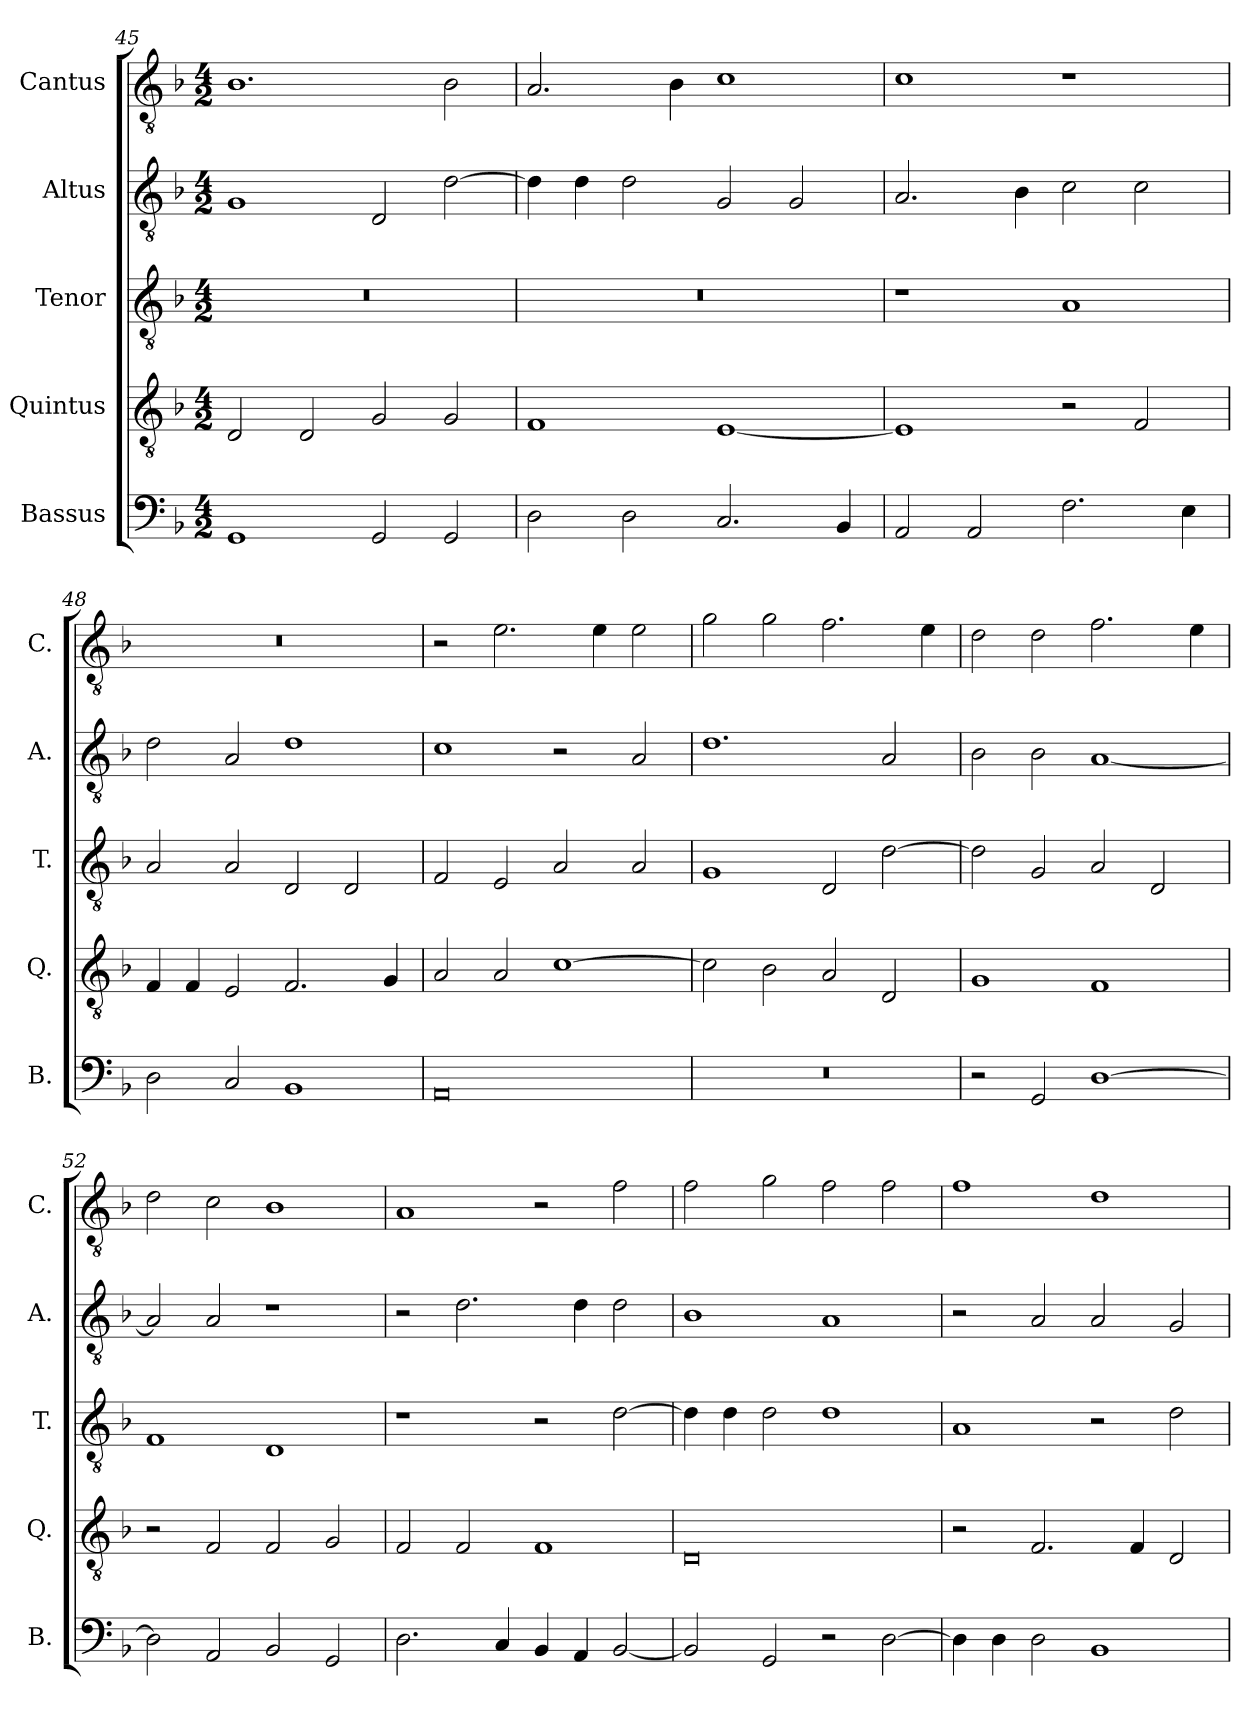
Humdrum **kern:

**kern	**kern	**kern	**kern	**kern
*part5	*part4	*part3	*part2	*part1
*staff5	*staff4	*staff3	*staff2	*staff1
*I"Bassus	*I"Quintus	*I"Tenor	*I"Altus	*I"Cantus
*I'B.	*I'Q.	*I'T.	*I'A.	*I'C.
*clefF4	*clefGv2	*clefGv2	*clefGv2	*clefGv2
*k[b-]	*k[b-]	*k[b-]	*k[b-]	*k[b-]
*M4/2	*M4/2	*M4/2	*M4/2	*M4/2
=45	=45	=45	=45	=45
1GG	2D/	0r	1G	1.B-
.	2D/	.	.	.
2GG/	2G/	.	2D/	.
2GG/	2G/	.	[2d\	2B-\
=46	=46	=46	=46	=46
2D\	1F	0r	4d\]	2.A/
.	.	.	4d\	.
2D\	.	.	2d\	.
.	.	.	.	4B-\
2.C/	[1E	.	2G/	1c
.	.	.	2G/	.
4BB-/	.	.	.	.
=47	=47	=47	=47	=47
2AA/	1E]	1r	2.A/	1c
2AA/	.	.	.	.
.	.	.	4B-\	.
2.F\	2r	1A	2c\	1r
.	2F/	.	2c\	.
4E\	.	.	.	.
=48	=48	=48	=48	=48
2D\	4F/	2A/	2d\	0r
.	4F/	.	.	.
2C/	2E/	2A/	2A/	.
1BB-	2.F/	2D/	1d	.
.	.	2D/	.	.
.	4G/	.	.	.
!!LO:LB:g=z
=49	=49	=49	=49	=49
0AA	2A/	2F/	1c	2r
.	2A/	2E/	.	2.e\
.	[1c	2A/	2r	.
.	.	.	.	4e\
.	.	2A/	2A/	2e\
=50	=50	=50	=50	=50
0r	2c\]	1G	1.d	2g\
.	2B-\	.	.	2g\
.	2A/	2D/	.	2.f\
.	2D/	[2d\	2A/	.
.	.	.	.	4e\
=51	=51	=51	=51	=51
2r	1G	2d\]	2B-\	2d\
2GG/	.	2G/	2B-\	2d\
[1D	1F	2A/	[1A	2.f\
.	.	2D/	.	.
.	.	.	.	4e\
=52	=52	=52	=52	=52
2D\]	2r	1F	2A/]	2d\
2AA/	2F/	.	2A/	2c\
2BB-/	2F/	1D	1r	1B-
2GG/	2G/	.	.	.
=53	=53	=53	=53	=53
2.D\	2F/	1r	2r	1A
.	2F/	.	2.d\	.
4C/	.	.	.	.
4BB-/	1F	2r	.	2r
4AA/	.	.	4d\	.
[2BB-/	.	[2d\	2d\	2f\
=54	=54	=54	=54	=54
2BB-/]	0D	4d\]	1B-	2f\
.	.	4d\	.	.
2GG/	.	2d\	.	2g\
2r	.	1d	1A	2f\
[2D\	.	.	.	2f\
!!LO:LB:g=z
=55	=55	=55	=55	=55
4D\]	2r	1A	2r	1f
4D\	.	.	.	.
2D\	2.F/	.	2A/	.
1BB-	.	2r	2A/	1d
.	4F/	.	.	.
.	2D/	2d\	2G/	.
=	=	=	=	=
*-	*-	*-	*-	*-
